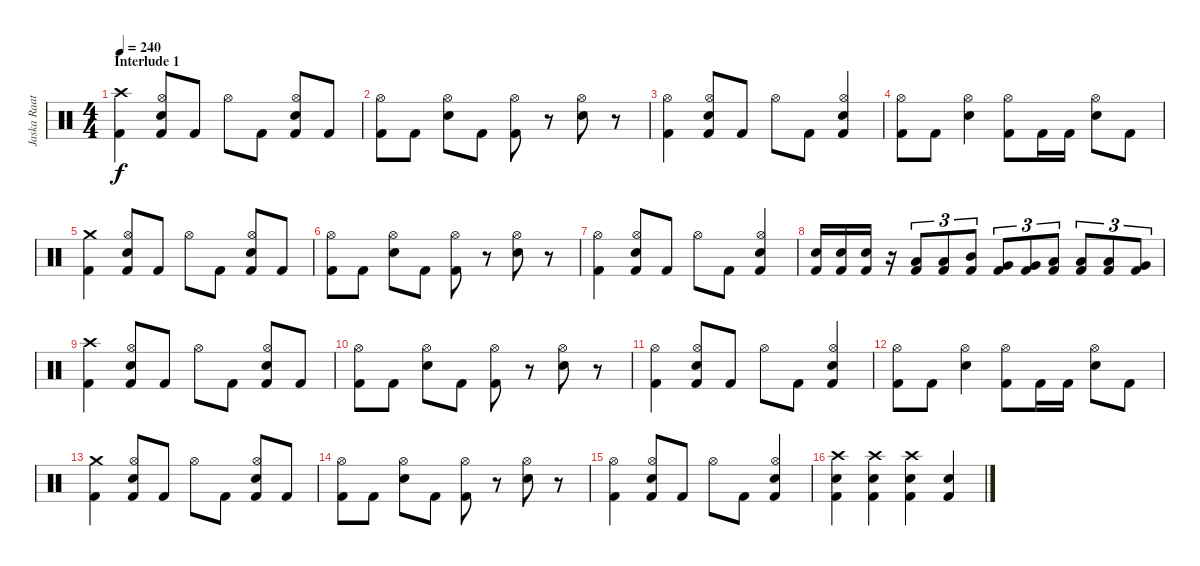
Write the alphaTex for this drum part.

\track ("Jaska Raatikainen" "Jaska Raat") {instrument percussion}
\staff {score}
\articulation defaults
\ts (4 4)
\section ("" "Interlude 1")
\tempo 240
\clef neutral
\ks c
("Crash high (hit)" "Kick (hit) 2").4{dy f} ("Hi-Hat (open)" "Snare (hit) 2" "Kick (hit) 2").8 "Kick (hit) 2".8 "Hi-Hat (open)".8 "Kick (hit) 2".8 ("Hi-Hat (open)" "Snare (hit) 2" "Kick (hit) 2").8 "Kick (hit) 2".8 |
("Hi-Hat (open)" "Kick (hit) 2").8 "Kick (hit) 2".8 ("Hi-Hat (open)" "Snare (hit) 2").8 "Kick (hit) 2".8 ("Hi-Hat (open)" "Kick (hit) 2").8 r.8 ("Hi-Hat (open)" "Snare (hit) 2").8 r.8 |
("Hi-Hat (open)" "Kick (hit) 2").4 ("Hi-Hat (open)" "Snare (hit) 2" "Kick (hit) 2").8 "Kick (hit) 2".8 "Hi-Hat (open)".8 "Kick (hit) 2".8 ("Hi-Hat (open)" "Snare (hit) 2" "Kick (hit) 2").4 |
("Hi-Hat (open)" "Kick (hit) 2").8 "Kick (hit) 2".8 ("Hi-Hat (open)" "Snare (hit) 2").4 ("Hi-Hat (open)" "Kick (hit) 2").8 "Kick (hit) 2".16 "Kick (hit) 2".16 ("Hi-Hat (open)" "Snare (hit) 2").8 "Kick (hit) 2".8 |
("Crash medium (hit)" "Kick (hit) 2").4 ("Hi-Hat (open)" "Snare (hit) 2" "Kick (hit) 2").8 "Kick (hit) 2".8 "Hi-Hat (open)".8 "Kick (hit) 2".8 ("Hi-Hat (open)" "Snare (hit) 2" "Kick (hit) 2").8 "Kick (hit) 2".8 |
("Hi-Hat (open)" "Kick (hit) 2").8 "Kick (hit) 2".8 ("Hi-Hat (open)" "Snare (hit) 2").8 "Kick (hit) 2".8 ("Hi-Hat (open)" "Kick (hit) 2").8 r.8 ("Hi-Hat (open)" "Snare (hit) 2").8 r.8 |
("Hi-Hat (open)" "Kick (hit) 2").4 ("Hi-Hat (open)" "Snare (hit) 2" "Kick (hit) 2").8 "Kick (hit) 2".8 "Hi-Hat (open)".8 "Kick (hit) 2".8 ("Hi-Hat (open)" "Snare (hit) 2" "Kick (hit) 2").4 |
("Snare (hit) 2" "Kick (hit) 2").16 ("Snare (hit) 2" "Kick (hit) 2").16 ("Snare (hit) 2" "Kick (hit) 2").16 r.16 ("Low Tom (hit)" "Kick (hit) 2").8{tu (3 2)} ("Low Tom (hit)" "Kick (hit) 2").8{tu (3 2)} ("Mid Tom (hit)" "Kick (hit) 2").8{tu (3 2)} ("Very Low Tom (hit)" "Kick (hit) 2").8{tu (3 2)} ("Very Low Tom (hit)" "Kick (hit) 2").8{tu (3 2)} ("Low Tom (hit)" "Kick (hit) 2").8{tu (3 2)} ("Low Floor Tom (hit)" "Kick (hit) 2").8{tu (3 2)} ("Low Floor Tom (hit)" "Kick (hit) 2").8{tu (3 2)} ("Very Low Tom (hit)" "Kick (hit) 2").8{tu (3 2)} |
("Crash high (hit)" "Kick (hit) 2").4 ("Hi-Hat (open)" "Snare (hit) 2" "Kick (hit) 2").8 "Kick (hit) 2".8 "Hi-Hat (open)".8 "Kick (hit) 2".8 ("Hi-Hat (open)" "Snare (hit) 2" "Kick (hit) 2").8 "Kick (hit) 2".8 |
("Hi-Hat (open)" "Kick (hit) 2").8 "Kick (hit) 2".8 ("Hi-Hat (open)" "Snare (hit) 2").8 "Kick (hit) 2".8 ("Hi-Hat (open)" "Kick (hit) 2").8 r.8 ("Hi-Hat (open)" "Snare (hit) 2").8 r.8 |
("Hi-Hat (open)" "Kick (hit) 2").4 ("Hi-Hat (open)" "Snare (hit) 2" "Kick (hit) 2").8 "Kick (hit) 2".8 "Hi-Hat (open)".8 "Kick (hit) 2".8 ("Hi-Hat (open)" "Snare (hit) 2" "Kick (hit) 2").4 |
("Hi-Hat (open)" "Kick (hit) 2").8 "Kick (hit) 2".8 ("Hi-Hat (open)" "Snare (hit) 2").4 ("Hi-Hat (open)" "Kick (hit) 2").8 "Kick (hit) 2".16 "Kick (hit) 2".16 ("Hi-Hat (open)" "Snare (hit) 2").8 "Kick (hit) 2".8 |
("Crash medium (hit)" "Kick (hit) 2").4 ("Hi-Hat (open)" "Snare (hit) 2" "Kick (hit) 2").8 "Kick (hit) 2".8 "Hi-Hat (open)".8 "Kick (hit) 2".8 ("Hi-Hat (open)" "Snare (hit) 2" "Kick (hit) 2").8 "Kick (hit) 2".8 |
("Hi-Hat (open)" "Kick (hit) 2").8 "Kick (hit) 2".8 ("Hi-Hat (open)" "Snare (hit) 2").8 "Kick (hit) 2".8 ("Hi-Hat (open)" "Kick (hit) 2").8 r.8 ("Hi-Hat (open)" "Snare (hit) 2").8 r.8 |
("Hi-Hat (open)" "Kick (hit) 2").4 ("Hi-Hat (open)" "Snare (hit) 2" "Kick (hit) 2").8 "Kick (hit) 2".8 "Hi-Hat (open)".8 "Kick (hit) 2".8 ("Hi-Hat (open)" "Snare (hit) 2" "Kick (hit) 2").4 |
("Crash high (hit)" "Snare (hit) 2" "Kick (hit) 2").4 ("Crash high (hit)" "Snare (hit) 2" "Kick (hit) 2").4 ("Crash high (hit)" "Snare (hit) 2" "Kick (hit) 2").4 ("Snare (hit) 2" "Kick (hit) 2").4
